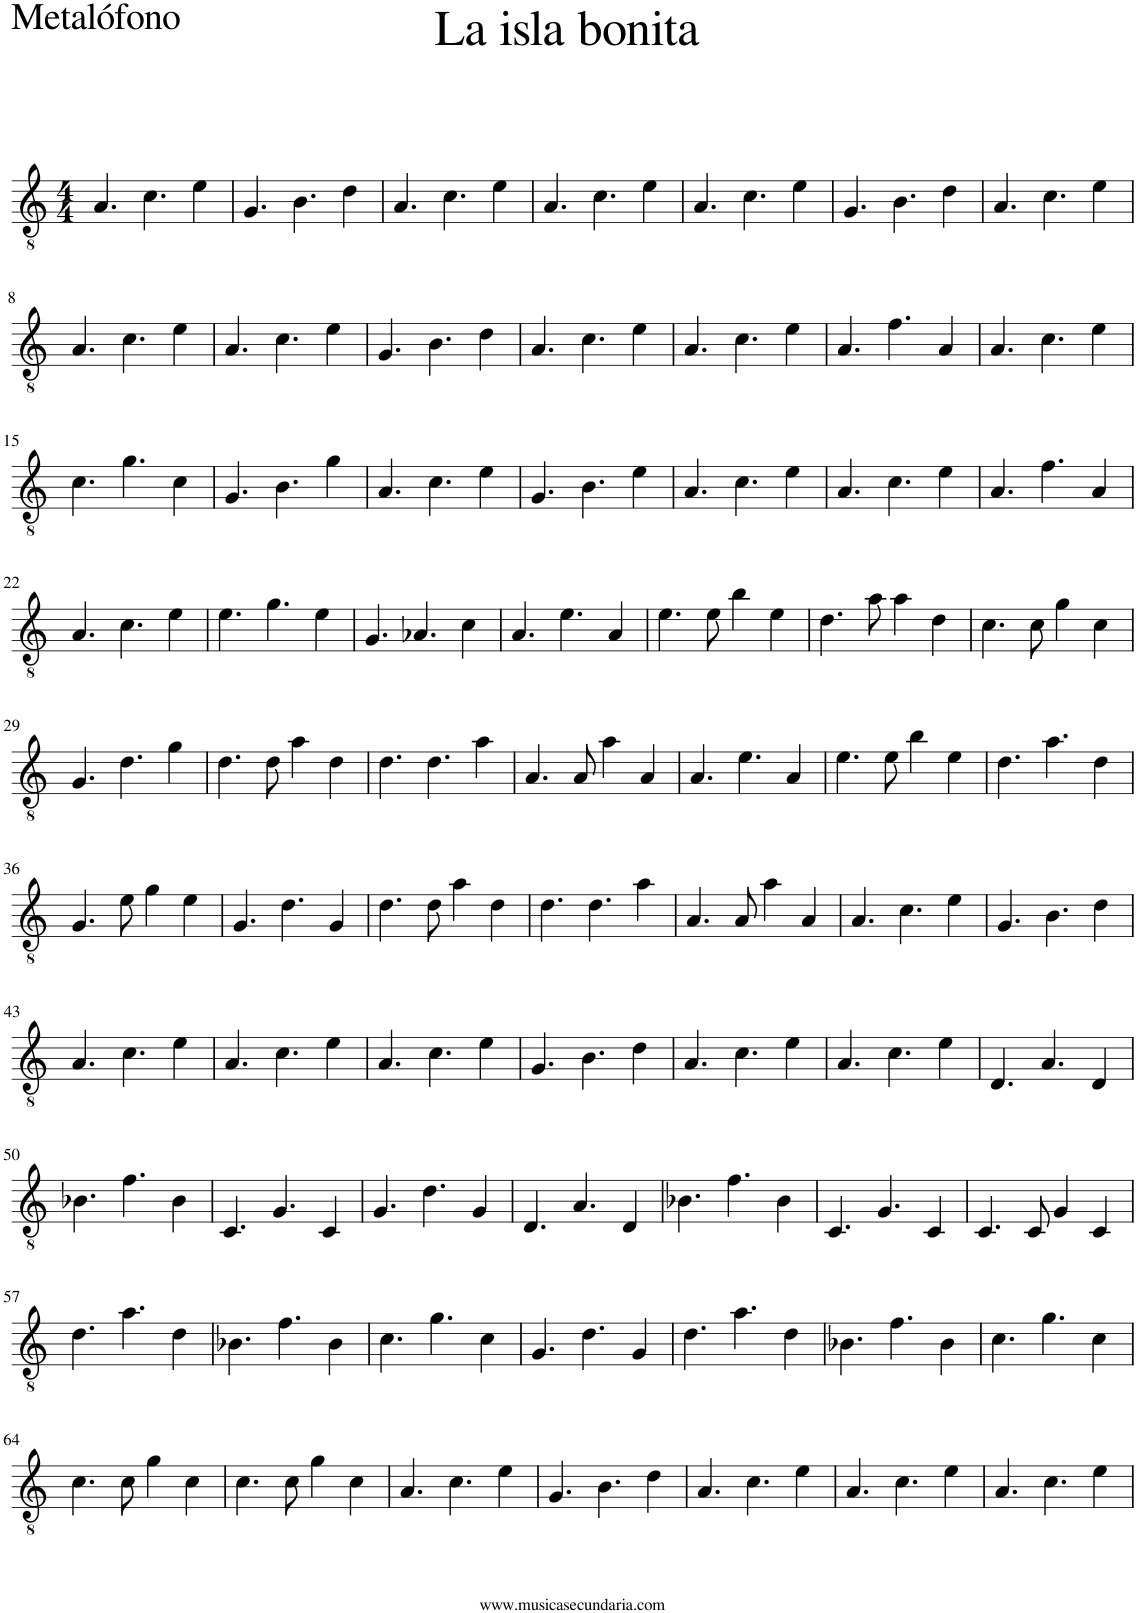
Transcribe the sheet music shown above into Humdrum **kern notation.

**kern
*part1
*staff1
*I"Met Bajo
*I'M.Baj
*clefGv2
*k[]
*M4/4
=1
4.A/
4.c\
4e\
=2
4.G/
4.B\
4d\
=3
4.A/
4.c\
4e\
=4
4.A/
4.c\
4e\
=5
4.A/
4.c\
4e\
=6
4.G/
4.B\
4d\
=7
4.A/
4.c\
4e\
!!LO:LB:g=z
=8
4.A/
4.c\
4e\
=9
4.A/
4.c\
4e\
=10
4.G/
4.B\
4d\
=11
4.A/
4.c\
4e\
=12
4.A/
4.c\
4e\
=13
4.A/
4.f\
4A/
=14
4.A/
4.c\
4e\
!!LO:LB:g=z
=15
4.c\
4.g\
4c\
=16
4.G/
4.B\
4g\
=17
4.A/
4.c\
4e\
=18
4.G/
4.B\
4e\
=19
4.A/
4.c\
4e\
=20
4.A/
4.c\
4e\
=21
4.A/
4.f\
4A/
!!LO:LB:g=z
=22
4.A/
4.c\
4e\
=23
4.e\
4.g\
4e\
=24
4.G/
4.A-X/
4c\
=25
4.A/
4.e\
4A/
=26
4.e\
8e\
4b\
4e\
=27
4.d\
8a\
4a\
4d\
=28
4.c\
8c\
4g\
4c\
!!LO:LB:g=z
=29
4.G/
4.d\
4g\
=30
4.d\
8d\
4a\
4d\
=31
4.d\
4.d\
4a\
=32
4.A/
8A/
4a\
4A/
=33
4.A/
4.e\
4A/
=34
4.e\
8e\
4b\
4e\
=35
4.d\
4.a\
4d\
!!LO:LB:g=z
=36
4.G/
8e\
4g\
4e\
=37
4.G/
4.d\
4G/
=38
4.d\
8d\
4a\
4d\
=39
4.d\
4.d\
4a\
=40
4.A/
8A/
4a\
4A/
=41
4.A/
4.c\
4e\
=42
4.G/
4.B\
4d\
!!LO:LB:g=z
=43
4.A/
4.c\
4e\
=44
4.A/
4.c\
4e\
=45
4.A/
4.c\
4e\
=46
4.G/
4.B\
4d\
=47
4.A/
4.c\
4e\
=48
4.A/
4.c\
4e\
=49
4.D/
4.A/
4D/
!!LO:LB:g=z
=50
4.B-X\
4.f\
4B-\
=51
4.C/
4.G/
4C/
=52
4.G/
4.d\
4G/
=53
4.D/
4.A/
4D/
=54
4.B-X\
4.f\
4B-\
=55
4.C/
4.G/
4C/
=56
4.C/
8C/
4G/
4C/
!!LO:LB:g=z
=57
4.d\
4.a\
4d\
=58
4.B-X\
4.f\
4B-\
=59
4.c\
4.g\
4c\
=60
4.G/
4.d\
4G/
=61
4.d\
4.a\
4d\
=62
4.B-X\
4.f\
4B-\
=63
4.c\
4.g\
4c\
!!LO:LB:g=z
=64
4.c\
8c\
4g\
4c\
=65
4.c\
8c\
4g\
4c\
=66
4.A/
4.c\
4e\
=67
4.G/
4.B\
4d\
=68
4.A/
4.c\
4e\
=69
4.A/
4.c\
4e\
=70
4.A/
4.c\
4e\
=
*-
